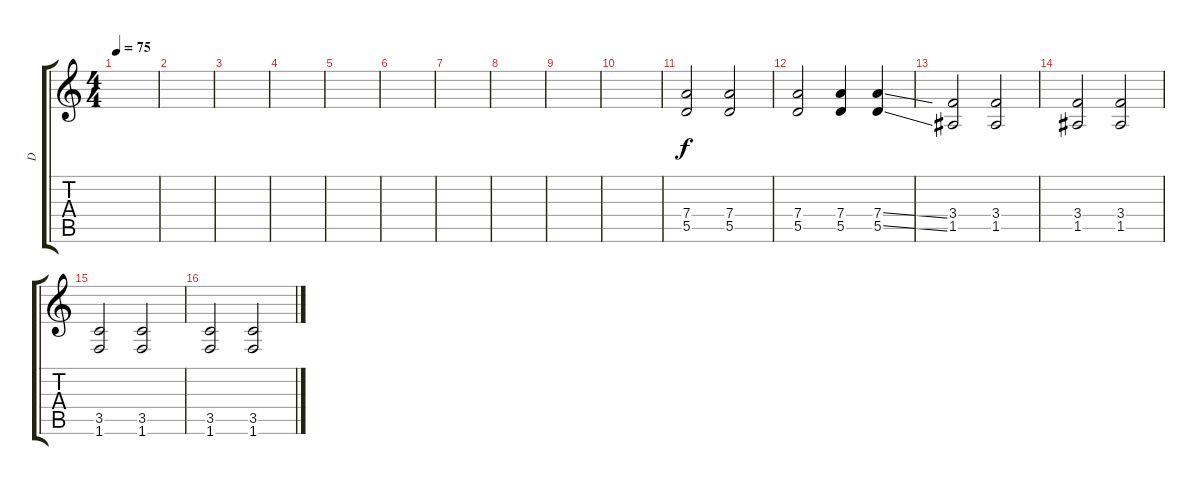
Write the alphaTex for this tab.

\track ("D" "D") {instrument distortionguitar}
\staff {score tabs}
\tuning (E4 B3 G3 D3 A2 E2) {hide}
\ts (4 4)
\tempo 75
\clef g2
\ks c
|
|
|
|
|
|
|
|
|
|
(7.4 5.5).2 (7.4 5.5).2 |
(7.4 5.5).2 (7.4 5.5).4 (7.4{ss} 5.5{ss}).4 |
(3.4 1.5).2 (3.4 1.5).2 |
(3.4 1.5).2 (3.4 1.5).2 |
(3.5 1.6).2 (3.5 1.6).2 |
(3.5 1.6).2 (3.5 1.6).2
